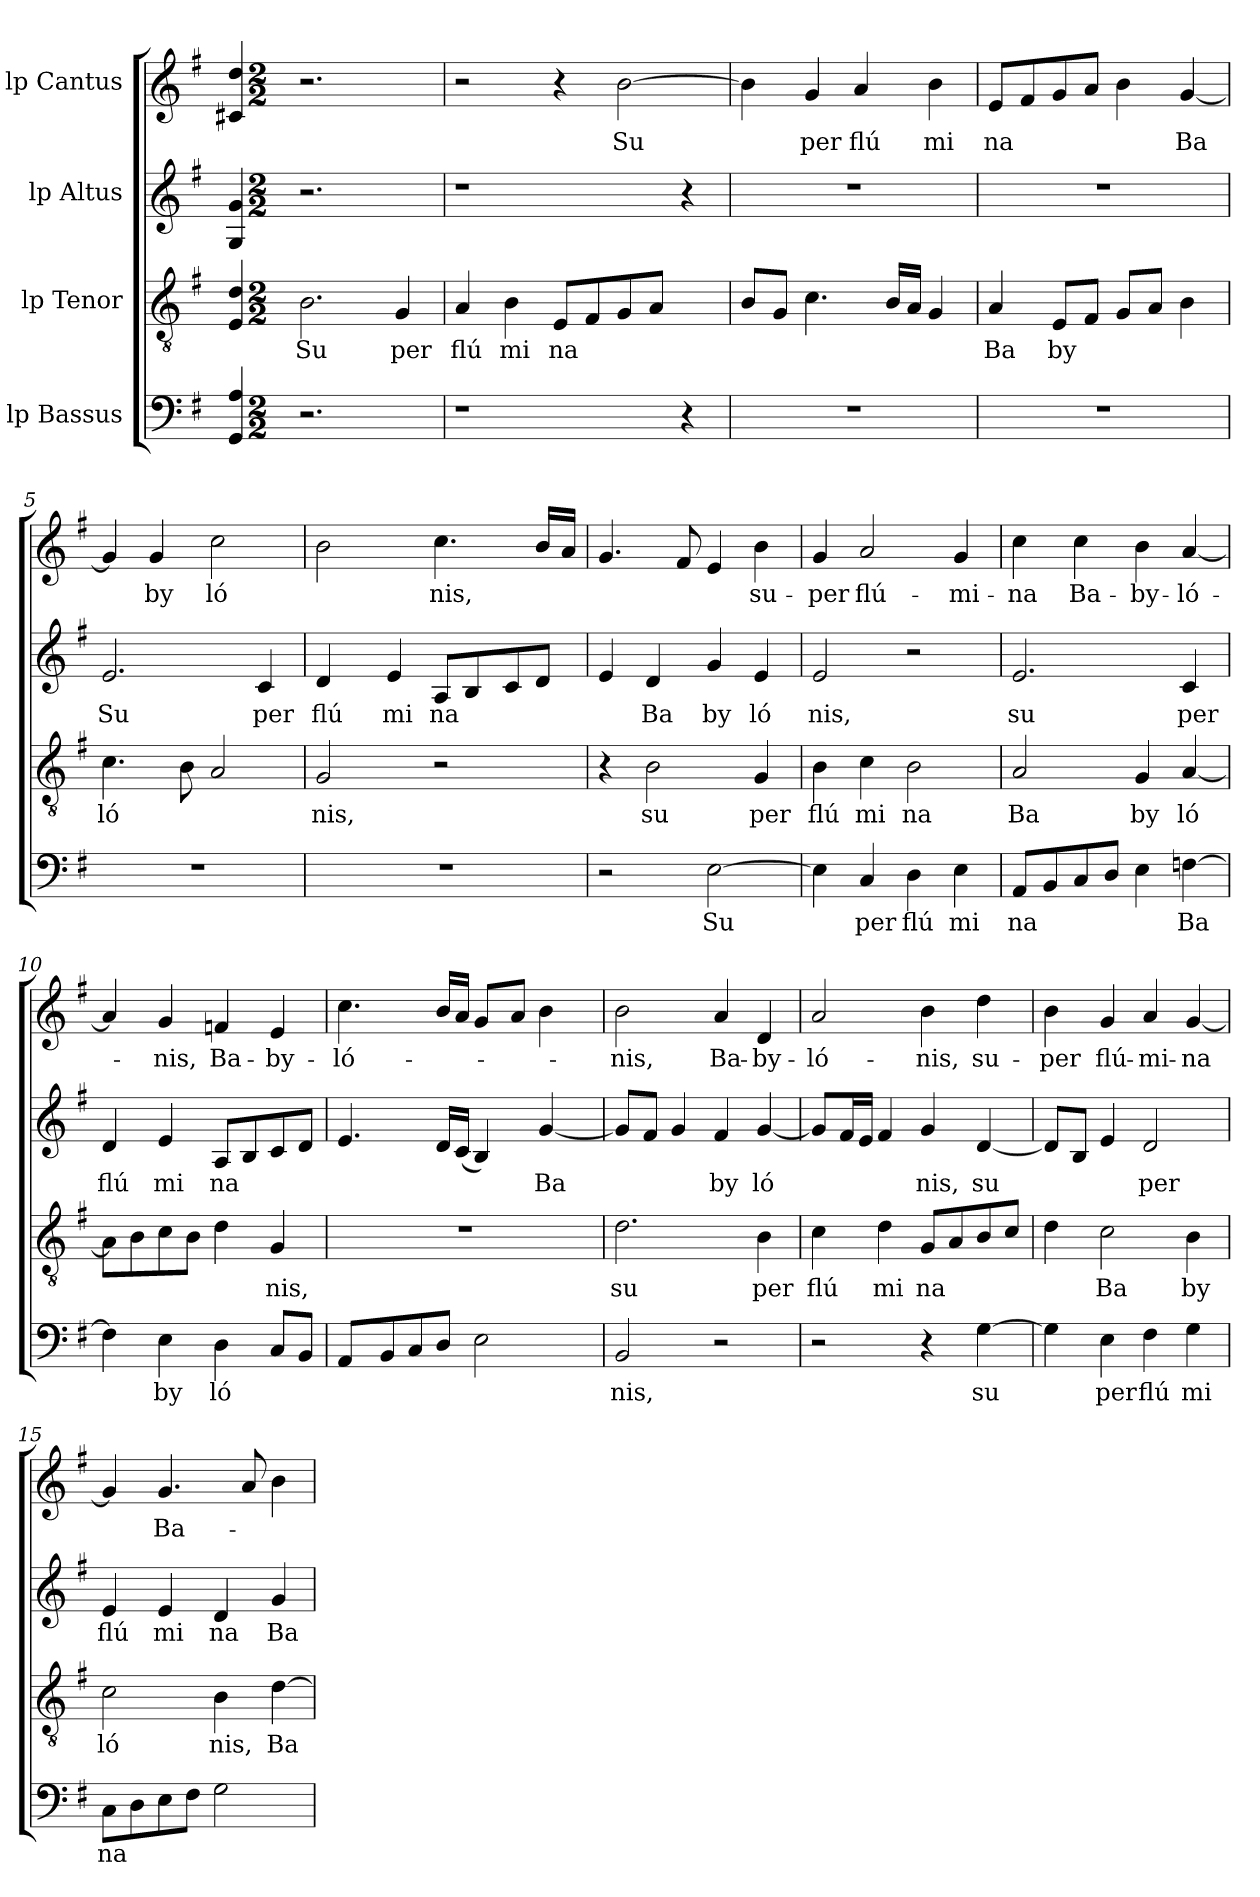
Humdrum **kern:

**kern	**text	**kern	**text	**kern	**text	**kern	**text
*part4	*part4	*part3	*part3	*part2	*part2	*part1	*part1
*staff4	*staff4	*staff3	*staff3	*staff2	*staff2	*staff1	*staff1
*I"lp Bassus	*	*I"lp Tenor	*	*I"lp Altus	*	*I"lp Cantus	*
!!LO:PB:g=z
*stria5	*	*stria5	*	*stria5	*	*stria5	*
*clefF4	*	*clefGv2	*	*clefG2	*	*clefG2	*
*k[f#]	*	*k[f#]	*	*k[f#]	*	*k[f#]	*
*G:	*	*G:	*	*G:	*	*G:	*
=1	=1	=1	=1	=1	=1	=1	=1
4A/ 4GG/	.	4d/ 4E/	.	4g/ 4G/	.	4dd/ 4c#X/	.
*M2/2	*	*M2/2	*	*M2/2	*	*M2/2	*
*met(c|)	*	*met(c|)	*	*met(c|)	*	*met(c|)	*
!	!	!	!LO:LY:b:cj	!	!	!	!
2.r	.	2.B\	Su	2.r	.	2.r	.
!	!	!	!LO:LY:b:cj	!	!	!	!
4ryy	.	4G/	per	4ryy	.	4ryy	.
=2	=2	=2	=2	=2	=2	=2	=2
!	!	!	!LO:LY:b:cj	!	!	!	!
1r	.	4A/	flú	1r	.	2r	.
!	!	!	!LO:LY:b:cj	!	!	!	!
.	.	4B\	mi	.	.	.	.
!	!	!	!LO:LY:b:cj	!	!	!	!
.	.	8E/L	na	.	.	4r	.
.	.	8F#/	.	.	.	.	.
!	!	!	!	!	!	!	!LO:LY:b:cj
.	.	8G/	.	.	.	[>2b\	Su
.	.	8A/J	.	.	.	.	.
4r	.	4ryy	.	4r	.	.	.
=3	=3	=3	=3	=3	=3	=3	=3
1r	.	8B/L	.	1r	.	4b\]	.
.	.	8G/J	.	.	.	.	.
!	!	!	!	!	!	!	!LO:LY:b:cj
.	.	4.c\	.	.	.	4g/	per
!	!	!	!	!	!	!	!LO:LY:b:cj
.	.	.	.	.	.	4a/	flú
.	.	16B/L	.	.	.	.	.
.	.	16A/J	.	.	.	.	.
!	!	!	!	!	!	!	!LO:LY:b:cj
.	.	4G/	.	.	.	4b\	mi
=4	=4	=4	=4	=4	=4	=4	=4
!	!	!	!LO:LY:b:cj	!	!	!	!LO:LY:b:cj
1r	.	4A/	Ba	1r	.	8e/L	na
.	.	.	.	.	.	8f#/	.
!	!	!	!LO:LY:b:cj	!	!	!	!
.	.	8E/L	by	.	.	8g/	.
.	.	8F#/J	.	.	.	8a/J	.
.	.	8G/L	.	.	.	4b\	.
.	.	8A/J	.	.	.	.	.
!	!	!	!	!	!	!	!LO:LY:b:cj
.	.	4B\	.	.	.	[<4g/	Ba
=5	=5	=5	=5	=5	=5	=5	=5
!	!	!	!LO:LY:b:cj	!	!LO:LY:b:cj	!	!
1r	.	4.c\	ló	2.e/	Su	4g/]	.
!	!	!	!	!	!	!	!LO:LY:b:cj
.	.	.	.	.	.	4g/	by
.	.	8B\	.	.	.	.	.
!	!	!	!	!	!	!	!LO:LY:b:cj
.	.	2A/	.	.	.	2cc\	ló
!	!	!	!	!	!LO:LY:b:cj	!	!
.	.	.	.	4c/	per	.	.
!!LO:LB:g=z
=6	=6	=6	=6	=6	=6	=6	=6
!	!	!	!LO:LY:b:cj	!	!LO:LY:b:cj	!	!
*	*	*	*	*	*	*^	*
1r	.	2G/	nis,	4d/	flú	2b\	8ryy	.
.	.	.	.	.	.	.	32.ryy	.
.	.	.	.	.	.	.	2ryy	.
!	!	!	!	!	!LO:LY:b:cj	!	!	!
.	.	.	.	4e/	mi	.	.	.
!	!	!	!	!	!LO:LY:b:cj	!	!	!LO:LY:b
.	.	2r	.	8A/L	na	4.cc\	.	nis,
.	.	.	.	8B/	.	.	.	.
.	.	.	.	.	.	.	4ryy	.
.	.	.	.	8c/	.	.	.	.
.	.	.	.	8d/J	.	16b/L	.	.
.	.	.	.	.	.	.	16ryy	.
.	.	.	.	.	.	16a/J	.	.
.	.	.	.	.	.	.	64ryy	.
*	*	*	*	*	*	*v	*v	*
=7	=7	=7	=7	=7	=7	=7	=7
2r	.	4r	.	4e/	.	4.g/	.
!	!	!	!LO:LY:b:cj	!	!LO:LY:b:cj	!	!
.	.	2B\	su	4d/	Ba	.	.
.	.	.	.	.	.	8f#/	.
!	!LO:LY:b:cj	!	!	!	!LO:LY:b:cj	!	!
[>2E\	Su	.	.	4g/	by	4e/	.
!	!	!	!LO:LY:b:cj	!	!LO:LY:b:cj	!	!LO:LY:b:cj
.	.	4G/	per	4e/	ló	4b\	su-
=8	=8	=8	=8	=8	=8	=8	=8
!	!	!	!LO:LY:b:cj	!	!LO:LY:b:cj	!	!LO:LY:b:cj
4E\]	.	4B\	flú	2e/	nis,	4g/	-per
!	!LO:LY:b:cj	!	!LO:LY:b:cj	!	!	!	!LO:LY:b:cj
4C/	per	4c\	mi	.	.	2a/	flú-
!	!LO:LY:b:cj	!	!LO:LY:b:cj	!	!	!	!
4D\	flú	2B\	na	2r	.	.	.
!	!LO:LY:b:cj	!	!	!	!	!	!LO:LY:b:cj
4E\	mi	.	.	.	.	4g/	-mi-
=9	=9	=9	=9	=9	=9	=9	=9
!	!LO:LY:b:cj	!	!LO:LY:b:cj	!	!LO:LY:b:cj	!	!LO:LY:b:cj
8AA/L	na	2A/	Ba	2.e/	su	4cc\	-na
8BB/	.	.	.	.	.	.	.
!	!	!	!	!	!	!	!LO:LY:b:cj
8C/	.	.	.	.	.	4cc\	Ba-
8D/J	.	.	.	.	.	.	.
!	!	!	!LO:LY:b:cj	!	!	!	!LO:LY:b:cj
4E\	.	4G/	by	.	.	4b\	-by-
!	!LO:LY:b:cj	!	!LO:LY:b:cj	!	!LO:LY:b:cj	!	!LO:LY:b:cj
[>4Fn\	Ba	[<4A/	ló	4c/	per	[<4a/	-ló-
=10	=10	=10	=10	=10	=10	=10	=10
!	!	!	!	!	!LO:LY:b:cj	!	!
4F\]	.	8A\L]	.	4d/	flú	4a/]	.
.	.	8B\	.	.	.	.	.
!	!LO:LY:b:cj	!	!	!	!LO:LY:b:cj	!	!LO:LY:b:cj
4E\	by	8c\	.	4e/	mi	4g/	-nis,
.	.	8B\J	.	.	.	.	.
!	!LO:LY:b:cj	!	!	!	!LO:LY:b:cj	!	!LO:LY:b:cj
4D\	ló	4d\	.	8A/L	na	4fn/	Ba-
.	.	.	.	8B/	.	.	.
!	!	!	!LO:LY:b:cj	!	!	!	!LO:LY:b:cj
8C/L	.	4G/	nis,	8c/	.	4e/	-by-
8BB/J	.	.	.	8d/J	.	.	.
!!LO:LB:g=z
=11	=11	=11	=11	=11	=11	=11	=11
!	!	!	!	!	!	!	!LO:LY:b:cj
*^	*	*^	*	*	*	*	*
8AA/L	16ryy	.	1r	16ryy	.	4.e/	.	4.cc\	-ló-
.	2...ryy	.	.	64ryy	.	.	.	.	.
.	.	.	.	2ryy	.	.	.	.	.
8BB/	.	.	.	.	.	.	.	.	.
8C/	.	.	.	.	.	.	.	.	.
8D/J	.	.	.	.	.	16d/L	.	16b/L	.
.	.	.	.	.	.	(<16c/J	.	16a/J	.
2E\	.	.	.	.	.	4B/)	.	8g/L	.
.	.	.	.	4ryy	.	.	.	.	.
.	.	.	.	.	.	.	.	8a/J	.
!	!	!	!	!	!	!	!LO:LY:b:cj	!	!
.	.	.	.	.	.	[<4g/	Ba	4b\	.
.	.	.	.	8ryy	.	.	.	.	.
.	.	.	.	32.ryy	.	.	.	.	.
=12	=12	=12	=12	=12	=12	=12	=12	=12	=12
!	!	!LO:LY:b:cj	!	!	!LO:LY:b:cj	!	!	!	!LO:LY:b:cj
*v	*v	*	*	*	*	*	*	*	*
*	*	*v	*v	*	*	*	*	*
2BB/	nis,	2.d\	su	8g/L]	.	2b\	-nis,
.	.	.	.	8f#/J	.	.	.
.	.	.	.	4g/	.	.	.
!	!	!	!	!	!LO:LY:b:cj	!	!LO:LY:b:cj
2r	.	.	.	4f#/	by	4a/	Ba-
!	!	!	!LO:LY:b:cj	!	!LO:LY:b:cj	!	!LO:LY:b:cj
.	.	4B\	per	[<4g/	ló	4d/	-by-
=13	=13	=13	=13	=13	=13	=13	=13
!	!	!	!LO:LY:b:cj	!	!	!	!LO:LY:b:cj
2r	.	4c\	flú	8g/L]	.	2a/	-ló-
.	.	.	.	16f#/	.	.	.
.	.	.	.	16e/J	.	.	.
!	!	!	!LO:LY:b:cj	!	!	!	!
.	.	4d\	mi	4f#/	.	.	.
!	!	!	!LO:LY:b:cj	!	!LO:LY:b:cj	!	!LO:LY:b:cj
4r	.	8G/L	na	4g/	nis,	4b\	-nis,
.	.	8A/	.	.	.	.	.
!	!LO:LY:b:cj	!	!	!	!LO:LY:b:cj	!	!LO:LY:b:cj
[>4G\	su	8B/	.	[<4d/	su	4dd\	su-
.	.	8c/J	.	.	.	.	.
=14	=14	=14	=14	=14	=14	=14	=14
!	!	!	!	!	!	!	!LO:LY:b:cj
4G\]	.	4d\	.	8d/L]	.	4b\	-per
.	.	.	.	8B/J	.	.	.
!	!LO:LY:b:cj	!	!LO:LY:b:cj	!	!	!	!LO:LY:b:cj
4E\	per	2c\	Ba	4e/	.	4g/	flú-
!	!LO:LY:b:cj	!	!	!	!LO:LY:b:cj	!	!LO:LY:b:cj
4F#\	flú	.	.	2d/	per	4a/	-mi-
!	!LO:LY:b:cj	!	!LO:LY:b:cj	!	!	!	!LO:LY:b:cj
4G\	mi	4B\	by	.	.	[<4g/	-na
=15	=15	=15	=15	=15	=15	=15	=15
!	!LO:LY:b:cj	!	!LO:LY:b:cj	!	!LO:LY:b:cj	!	!
8C\L	na	2c\	ló	4e/	flú	4g/]	.
8D\	.	.	.	.	.	.	.
!	!	!	!	!	!LO:LY:b:cj	!	!LO:LY:b:cj
8E\	.	.	.	4e/	mi	4.g/	Ba-
8F#\J	.	.	.	.	.	.	.
!	!	!	!LO:LY:b:cj	!	!LO:LY:b:cj	!	!
2G\	.	4B\	nis,	4d/	na	.	.
.	.	.	.	.	.	8a/	.
!	!	!	!LO:LY:b:cj	!	!LO:LY:b:cj	!	!
.	.	[>4d\	Ba	4g/	Ba	4b\	.
=	=	=	=	=	=	=	=
*-	*-	*-	*-	*-	*-	*-	*-
